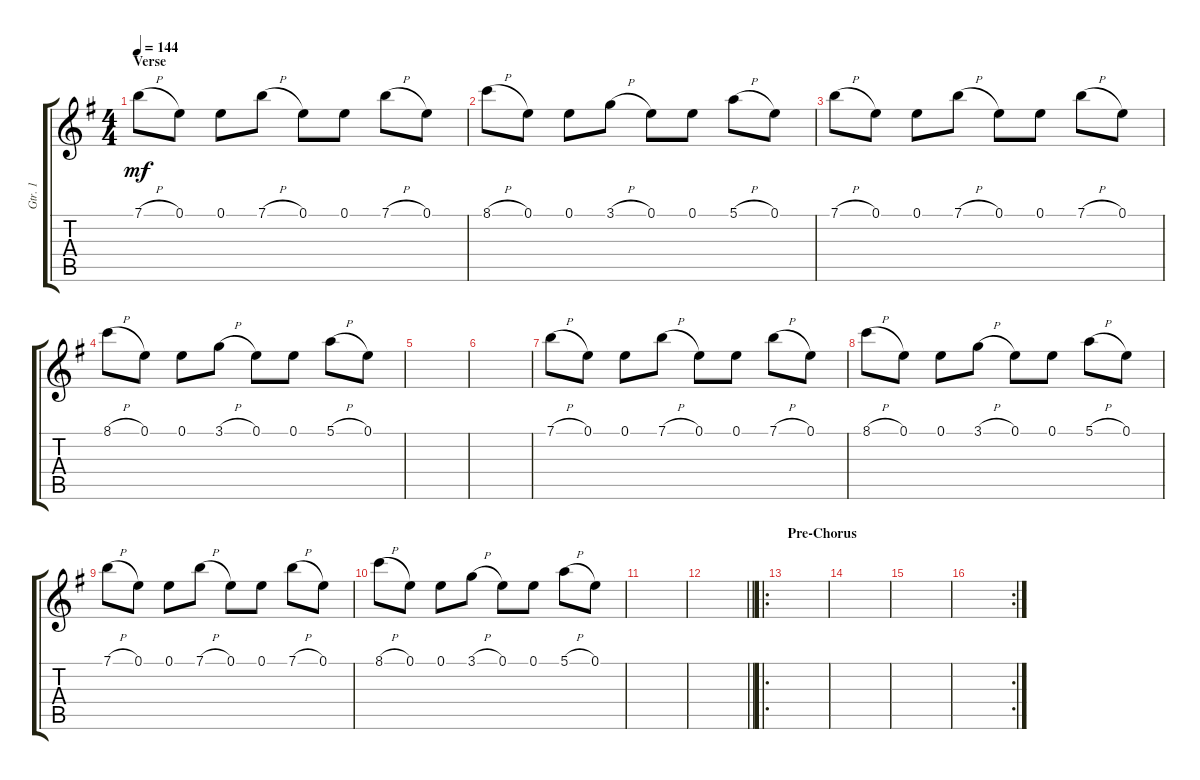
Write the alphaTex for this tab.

\track ("Gtr. 1" "Gtr. 1") {instrument distortionguitar}
\staff {score tabs}
\tuning (E4 B3 G3 D3 A2 E2) {hide}
\ts (4 4)
\section ("" "Verse")
\tempo 144
\clef g2
\ks g
7.1{h}.8{dy mf} 0.1.8 0.1.8 7.1{h}.8 0.1.8 0.1.8 7.1{h}.8 0.1.8 |
8.1{h}.8 0.1.8 0.1.8 3.1{h}.8 0.1.8 0.1.8 5.1{h}.8 0.1.8 |
7.1{h}.8 0.1.8 0.1.8 7.1{h}.8 0.1.8 0.1.8 7.1{h}.8 0.1.8 |
8.1{h}.8 0.1.8 0.1.8 3.1{h}.8 0.1.8 0.1.8 5.1{h}.8 0.1.8 |
|
|
7.1{h}.8 0.1.8 0.1.8 7.1{h}.8 0.1.8 0.1.8 7.1{h}.8 0.1.8 |
8.1{h}.8 0.1.8 0.1.8 3.1{h}.8 0.1.8 0.1.8 5.1{h}.8 0.1.8 |
7.1{h}.8 0.1.8 0.1.8 7.1{h}.8 0.1.8 0.1.8 7.1{h}.8 0.1.8 |
8.1{h}.8 0.1.8 0.1.8 3.1{h}.8 0.1.8 0.1.8 5.1{h}.8 0.1.8 |
|
\barLineRight lightlight
|
\ro
\section ("" "Pre-Chorus")
|
|
|
\rc 2
